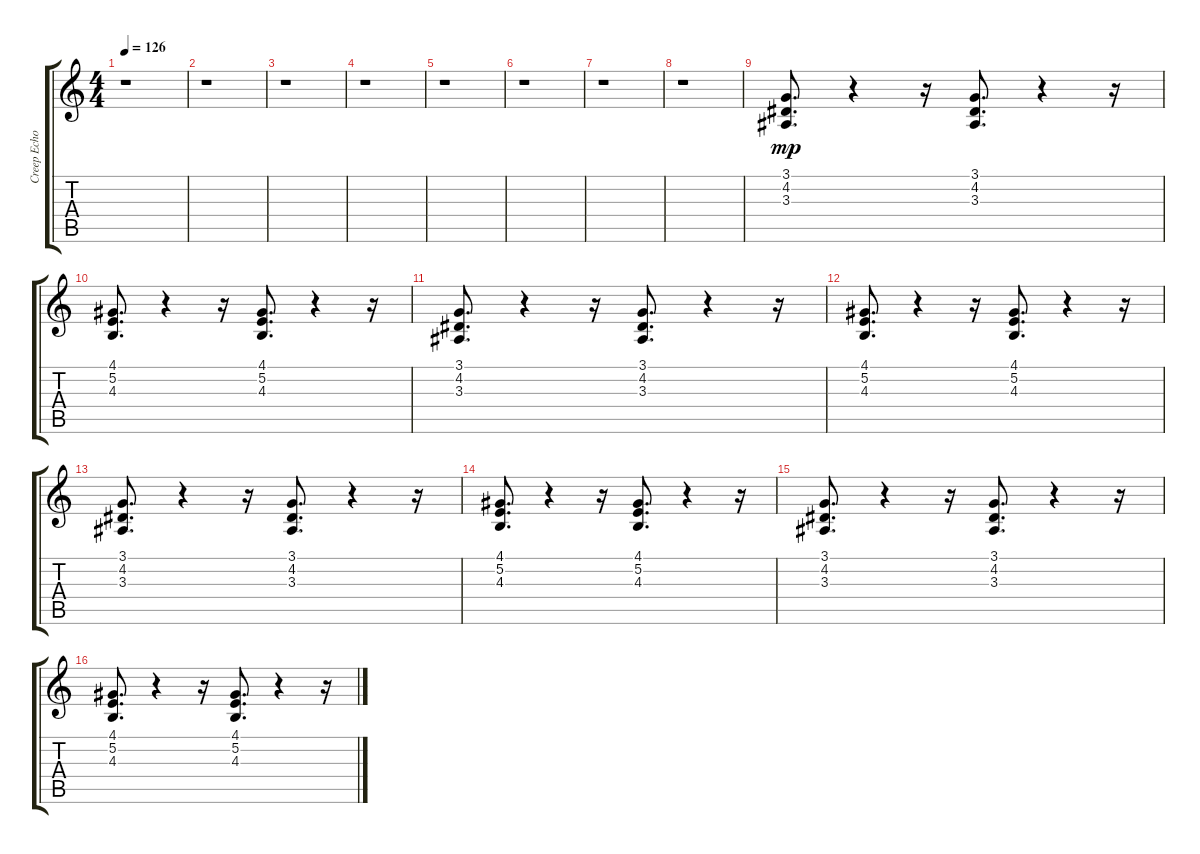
\track ("Creep Echo" "Creep Echo") {instrument synthvoice}
\staff {score tabs}
\tuning (E4 B3 G3 D3 A2 E2) {hide}
\ts (4 4)
\tempo 126
\clef g2
\ks c
r.1{dy mf} |
r.1 |
r.1 |
r.1 |
r.1 |
r.1 |
r.1 |
r.1 |
(3.1 4.2 3.3).8{d dy mp instrument synthvoice} r.4 r.16 (3.1 4.2 3.3).8{d} r.4 r.16 |
(4.1 5.2 4.3).8{d} r.4 r.16 (4.1 5.2 4.3).8{d} r.4 r.16 |
(3.1 4.2 3.3).8{d} r.4 r.16 (3.1 4.2 3.3).8{d} r.4 r.16 |
(4.1 5.2 4.3).8{d} r.4 r.16 (4.1 5.2 4.3).8{d} r.4 r.16 |
(3.1 4.2 3.3).8{d} r.4 r.16 (3.1 4.2 3.3).8{d} r.4 r.16 |
(4.1 5.2 4.3).8{d} r.4 r.16 (4.1 5.2 4.3).8{d} r.4 r.16 |
(3.1 4.2 3.3).8{d} r.4 r.16 (3.1 4.2 3.3).8{d} r.4 r.16 |
(4.1 5.2 4.3).8{d} r.4 r.16 (4.1 5.2 4.3).8{d} r.4 r.16
